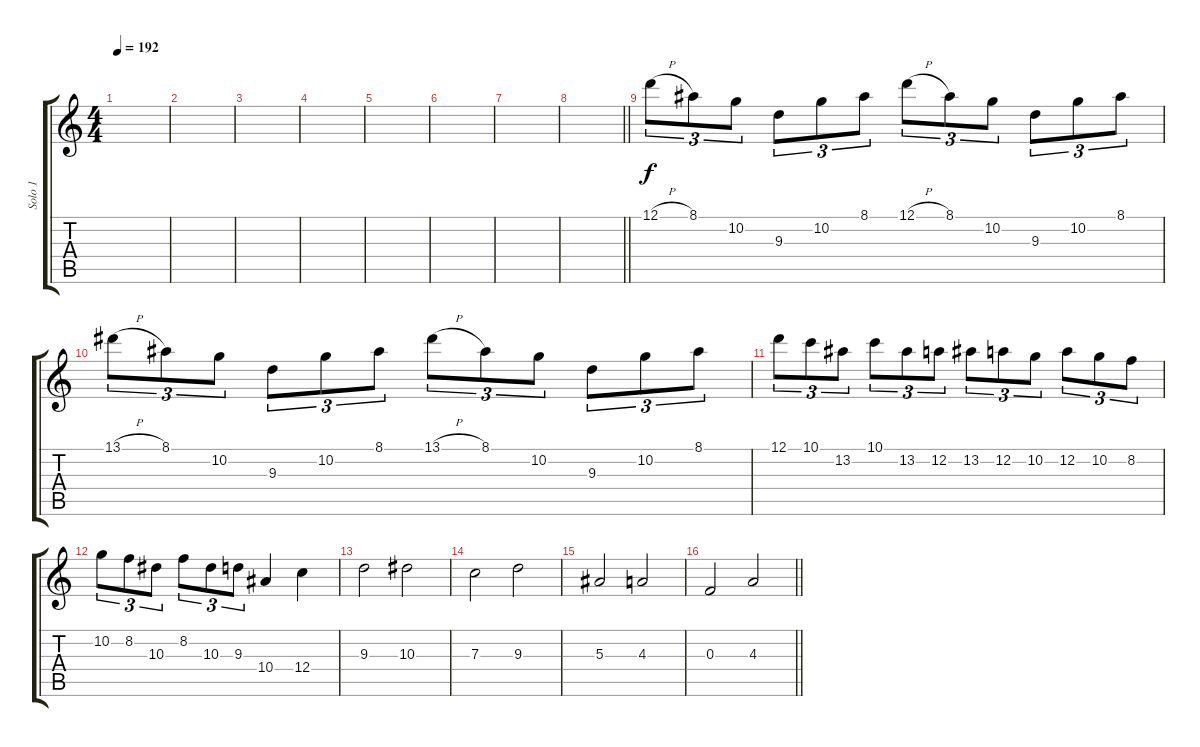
\track ("Solo 1" "Solo 1") {instrument distortionguitar}
\staff {score tabs}
\tuning (D4 A3 F3 C3 G2 D2) {hide}
\ts (4 4)
\tempo 192
\clef g2
\ks c
|
|
|
|
|
|
|
\barLineRight lightlight
|
\section ("" "")
12.1{h}.8{tu (3 2)} 8.1.8{tu (3 2)} 10.2.8{tu (3 2)} 9.3.8{tu (3 2)} 10.2.8{tu (3 2)} 8.1.8{tu (3 2)} 12.1{h}.8{tu (3 2)} 8.1.8{tu (3 2)} 10.2.8{tu (3 2)} 9.3.8{tu (3 2)} 10.2.8{tu (3 2)} 8.1.8{tu (3 2)} |
13.1{h}.8{tu (3 2)} 8.1.8{tu (3 2)} 10.2.8{tu (3 2)} 9.3.8{tu (3 2)} 10.2.8{tu (3 2)} 8.1.8{tu (3 2)} 13.1{h}.8{tu (3 2)} 8.1.8{tu (3 2)} 10.2.8{tu (3 2)} 9.3.8{tu (3 2)} 10.2.8{tu (3 2)} 8.1.8{tu (3 2)} |
12.1.8{tu (3 2)} 10.1.8{tu (3 2)} 13.2.8{tu (3 2)} 10.1.8{tu (3 2)} 13.2.8{tu (3 2)} 12.2.8{tu (3 2)} 13.2.8{tu (3 2)} 12.2.8{tu (3 2)} 10.2.8{tu (3 2)} 12.2.8{tu (3 2)} 10.2.8{tu (3 2)} 8.2.8{tu (3 2)} |
10.2.8{tu (3 2)} 8.2.8{tu (3 2)} 10.3.8{tu (3 2)} 8.2.8{tu (3 2)} 10.3.8{tu (3 2)} 9.3.8{tu (3 2)} 10.4.4 12.4.4 |
9.3.2 10.3.2 |
7.3.2 9.3.2 |
5.3.2 4.3.2 |
\barLineRight lightlight
0.3.2 4.3.2
